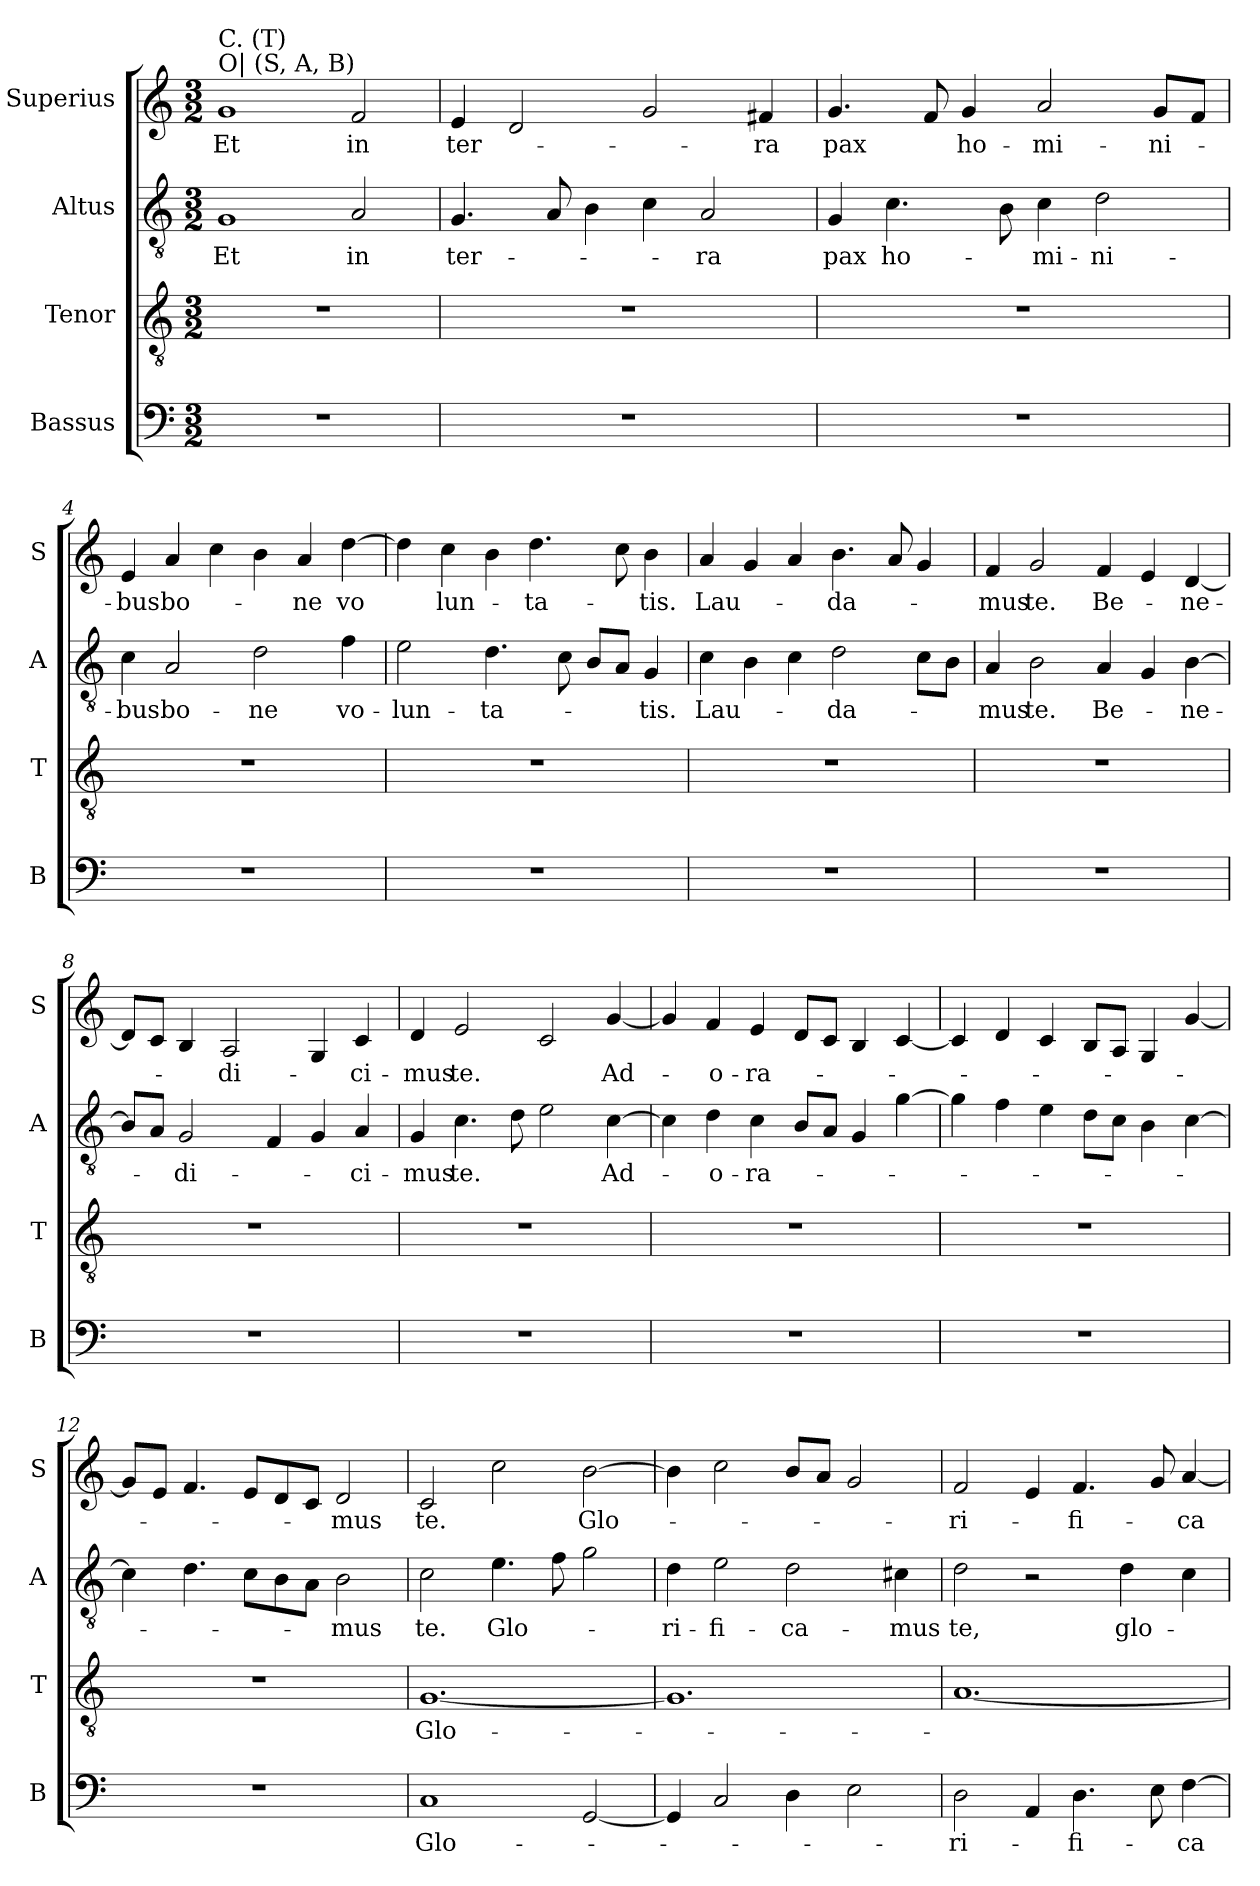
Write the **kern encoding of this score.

**kern	**text	**kern	**text	**kern	**text	**kern	**text
*part4	*part4	*part3	*part3	*part2	*part2	*part1	*part1
*staff4	*staff4	*staff3	*staff3	*staff2	*staff2	*staff1	*staff1
*I"Bassus	*	*I"Tenor	*	*I"Altus	*	*I"Superius	*
*I'B	*	*I'T	*	*I'A	*	*I'S	*
*clefF4	*	*clefGv2	*	*clefGv2	*	*clefG2	*
*k[]	*	*k[]	*	*k[]	*	*k[]	*
*M3/2	*	*M3/2	*	*M3/2	*	*M3/2	*
=1	=1	=1	=1	=1	=1	=1	=1
!	!	!	!	!	!	!LO:TX:a:t=O| (S, A, B)	!
!	!	!	!	!	!	!LO:TX:a:t=C. (T)	!
1.r	.	1.r	.	1G	Et	1g	Et
.	.	.	.	2A	in	2f	in
=2	=2	=2	=2	=2	=2	=2	=2
1.r	.	1.r	.	4.G	ter-	4e	ter-
.	.	.	.	.	.	2d	.
.	.	.	.	8A	.	.	.
.	.	.	.	4B	.	.	.
.	.	.	.	4c	.	2g	.
.	.	.	.	2A	-ra	.	.
.	.	.	.	.	.	4f#X	-ra
=3	=3	=3	=3	=3	=3	=3	=3
1.r	.	1.r	.	4G	pax	4.g	pax
.	.	.	.	4.c	ho-	.	.
.	.	.	.	.	.	8f	.
.	.	.	.	.	.	4g	ho-
.	.	.	.	8B	.	.	.
.	.	.	.	4c	-mi-	2a	-mi-
.	.	.	.	2d	-ni-	.	.
.	.	.	.	.	.	8gL	-ni-
.	.	.	.	.	.	8fJ	.
=4	=4	=4	=4	=4	=4	=4	=4
1.r	.	1.r	.	4c	-bus	4e	-bus
.	.	.	.	2A	bo-	4a	bo-
.	.	.	.	.	.	4cc	.
.	.	.	.	2d	-ne	4b	.
.	.	.	.	.	.	4a	-ne
.	.	.	.	4f	vo-	[4dd	vo
=5	=5	=5	=5	=5	=5	=5	=5
1.r	.	1.r	.	2e	-lun-	4dd]	.
.	.	.	.	.	.	4cc	lun-
.	.	.	.	4.d	-ta-	4b	.
.	.	.	.	.	.	4.dd	-ta-
.	.	.	.	8c	.	.	.
.	.	.	.	8BL	.	.	.
.	.	.	.	8AJ	.	8cc	.
.	.	.	.	4G	-tis.	4b	-tis.
=6	=6	=6	=6	=6	=6	=6	=6
1.r	.	1.r	.	4c	Lau-	4a	Lau-
.	.	.	.	4B	.	4g	.
.	.	.	.	4c	.	4a	.
.	.	.	.	2d	-da-	4.b	-da-
.	.	.	.	.	.	8a	.
.	.	.	.	8cL	.	4g	.
.	.	.	.	8BJ	.	.	.
=7	=7	=7	=7	=7	=7	=7	=7
1.r	.	1.r	.	4A	-mus	4f	-mus
.	.	.	.	2B	te.	2g	te.
.	.	.	.	4A	Be-	4f	Be-
.	.	.	.	4G	.	4e	.
.	.	.	.	[4B	-ne-	[4d	-ne-
=8	=8	=8	=8	=8	=8	=8	=8
1.r	.	1.r	.	8BL]	.	8dL]	.
.	.	.	.	8AJ	.	8cJ	.
.	.	.	.	2G	-di-	4B	.
.	.	.	.	.	.	2A	-di-
.	.	.	.	4F	.	.	.
.	.	.	.	4G	.	4G	.
.	.	.	.	4A	-ci-	4c	-ci-
=9	=9	=9	=9	=9	=9	=9	=9
1.r	.	1.r	.	4G	-mus	4d	-mus
.	.	.	.	4.c	te.	2e	te.
.	.	.	.	8d	.	.	.
.	.	.	.	2e	.	2c	.
.	.	.	.	[4c	Ad-	[4g	Ad-
=10	=10	=10	=10	=10	=10	=10	=10
1.r	.	1.r	.	4c]	.	4g]	.
.	.	.	.	4d	-o-	4f	-o-
.	.	.	.	4c	-ra-	4e	-ra-
.	.	.	.	8BL	.	8dL	.
.	.	.	.	8AJ	.	8cJ	.
.	.	.	.	4G	.	4B	.
.	.	.	.	[4g	.	[4c	.
=11	=11	=11	=11	=11	=11	=11	=11
1.r	.	1.r	.	4g]	.	4c]	.
.	.	.	.	4f	.	4d	.
.	.	.	.	4e	.	4c	.
.	.	.	.	8dL	.	8BL	.
.	.	.	.	8cJ	.	8AJ	.
.	.	.	.	4B	.	4G	.
.	.	.	.	[4c	.	[4g	.
=12	=12	=12	=12	=12	=12	=12	=12
1.r	.	1.r	.	4c]	.	8gL]	.
.	.	.	.	.	.	8eJ	.
.	.	.	.	4.d	.	4.f	.
.	.	.	.	8cL	.	8eL	.
.	.	.	.	8B	.	8d	.
.	.	.	.	8AJ	.	8cJ	.
.	.	.	.	2B	-mus	2d	-mus
=13	=13	=13	=13	=13	=13	=13	=13
1C	Glo-	[1.G	Glo-	2c	te.	2c	te.
.	.	.	.	4.e	Glo-	2cc	.
.	.	.	.	8f	.	.	.
[2GG	.	.	.	2g	.	[2b	Glo-
=14	=14	=14	=14	=14	=14	=14	=14
4GG]	.	1.G]	.	4d	-ri-	4b]	.
2C	.	.	.	2e	-fi-	2cc	.
4D	.	.	.	2d	-ca-	8bL	.
.	.	.	.	.	.	8aJ	.
2E	.	.	.	.	.	2g	.
.	.	.	.	4c#X	-mus	.	.
=15	=15	=15	=15	=15	=15	=15	=15
2D	-ri-	[1.A	.	2d	te,	2f	-ri-
4AA	.	.	.	2r	.	4e	.
4.D	-fi-	.	.	.	.	4.f	-fi-
!	!	!	!	!	!LO:LY:i	!	!
.	.	.	.	4d	glo-	.	.
8E	.	.	.	.	.	8g	.
[4F	-ca-	.	.	4c	.	[4a	-ca-
=	=	=	=	=	=	=	=
*-	*-	*-	*-	*-	*-	*-	*-
